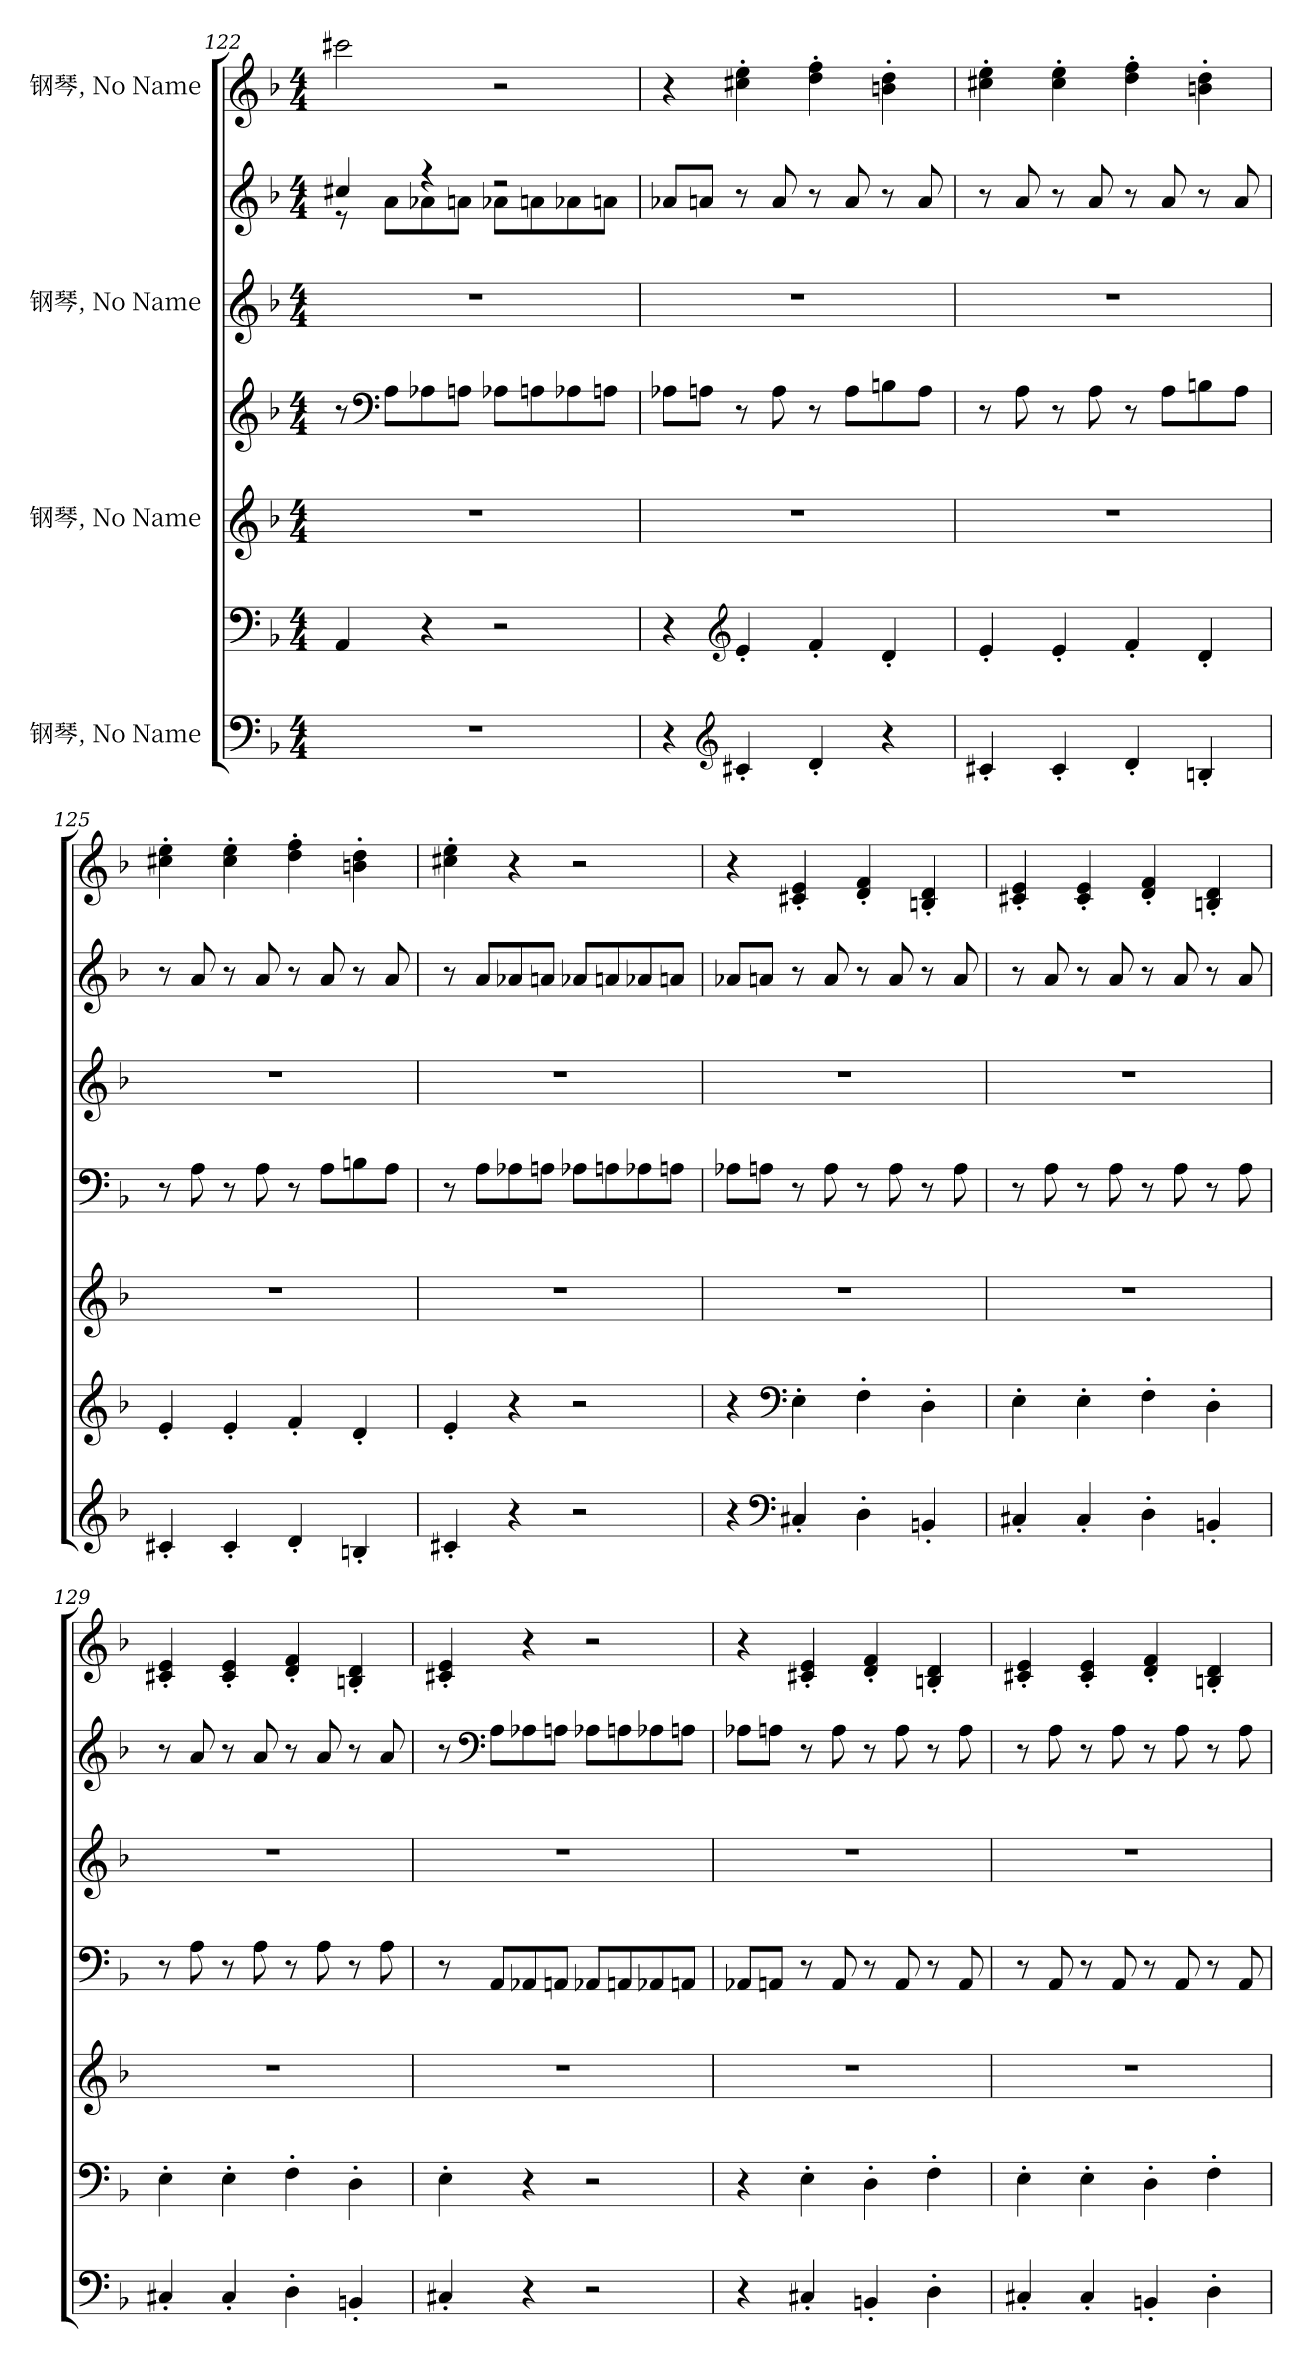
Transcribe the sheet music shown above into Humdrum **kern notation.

**kern	**kern	**kern	**kern	**kern	**kern	**kern
*part4	*part4	*part3	*part3	*part2	*part2	*part1
*staff7	*staff6	*staff5	*staff4	*staff3	*staff2	*staff1
*I"钢琴, No Name	*	*I"钢琴, No Name	*	*I"钢琴, No Name	*	*I"钢琴, No Name
*clefF4	*clefF4	*clefG2	*clefG2	*clefG2	*clefG2	*clefG2
*k[b-]	*k[b-]	*k[b-]	*k[b-]	*k[b-]	*k[b-]	*k[b-]
*M4/4	*M4/4	*M4/4	*M4/4	*M4/4	*M4/4	*M4/4
=122	=122	=122	=122	=122	=122	=122
*	*	*	*	*	*^	*
1r	4AA/	1r	8r	1r	4cc#X/	8r	2ccc#X\
*	*	*	*clefF4	*	*	*	*
.	.	.	8A\L	.	.	8a\L	.
.	4r	.	8A-X\	.	4r	8a-X\	.
.	.	.	8An\J	.	.	8an\J	.
.	2r	.	8A-X\L	.	2r	8a-X\L	2r
.	.	.	8An\	.	.	8an\	.
.	.	.	8A-X\	.	.	8a-X\	.
.	.	.	8An\J	.	.	8an\J	.
*	*	*	*	*	*v	*v	*
=123	=123	=123	=123	=123	=123	=123
4r	4r	1r	8A-X\L	1r	8a-X/L	4r
.	.	.	8An\J	.	8an/J	.
*clefG2	*clefG2	*	*	*	*	*
4c#X'/	4e'/	.	8r	.	8r	4cc#X\' 4ee\'
.	.	.	8A\	.	8a/	.
4d'/	4f'/	.	8r	.	8r	4dd\' 4ff\'
.	.	.	8A\L	.	8a/	.
4r	4d'/	.	8Bn\	.	8r	4bn\' 4dd\'
.	.	.	8A\J	.	8a/	.
!!LO:PB:g=z
=124	=124	=124	=124	=124	=124	=124
4c#X'/	4e'/	1r	8r	1r	8r	4cc#X\' 4ee\'
.	.	.	8A\	.	8a/	.
4c#'/	4e'/	.	8r	.	8r	4cc#\' 4ee\'
.	.	.	8A\	.	8a/	.
4d'/	4f'/	.	8r	.	8r	4dd\' 4ff\'
.	.	.	8A\L	.	8a/	.
4Bn'/	4d'/	.	8Bn\	.	8r	4bn\' 4dd\'
.	.	.	8A\J	.	8a/	.
=125	=125	=125	=125	=125	=125	=125
4c#X'/	4e'/	1r	8r	1r	8r	4cc#X\' 4ee\'
.	.	.	8A\	.	8a/	.
4c#'/	4e'/	.	8r	.	8r	4cc#\' 4ee\'
.	.	.	8A\	.	8a/	.
4d'/	4f'/	.	8r	.	8r	4dd\' 4ff\'
.	.	.	8A\L	.	8a/	.
4Bn'/	4d'/	.	8Bn\	.	8r	4bn\' 4dd\'
.	.	.	8A\J	.	8a/	.
=126	=126	=126	=126	=126	=126	=126
*	*	*	*	*	*	*MM249
4c#X'/	4e'/	1r	8r	1r	8r	4cc#X\' 4ee\'
.	.	.	8A\L	.	8a/L	.
4r	4r	.	8A-X\	.	8a-X/	4r
.	.	.	8An\J	.	8an/J	.
2r	2r	.	8A-X\L	.	8a-X/L	2r
.	.	.	8An\	.	8an/	.
.	.	.	8A-X\	.	8a-X/	.
.	.	.	8An\J	.	8an/J	.
!!LO:PB:g=z
=127	=127	=127	=127	=127	=127	=127
4r	4r	1r	8A-X\L	1r	8a-X/L	4r
.	.	.	8An\J	.	8an/J	.
*clefF4	*clefF4	*	*	*	*	*
4C#X'/	4E'\	.	8r	.	8r	4c#X/' 4e/'
.	.	.	8A\	.	8a/	.
4D'\	4F'\	.	8r	.	8r	4d/' 4f/'
.	.	.	8A\	.	8a/	.
4BBn'/	4D'\	.	8r	.	8r	4Bn/' 4d/'
.	.	.	8A\	.	8a/	.
=128	=128	=128	=128	=128	=128	=128
4C#X'/	4E'\	1r	8r	1r	8r	4c#X/' 4e/'
.	.	.	8A\	.	8a/	.
4C#'/	4E'\	.	8r	.	8r	4c#/' 4e/'
.	.	.	8A\	.	8a/	.
4D'\	4F'\	.	8r	.	8r	4d/' 4f/'
.	.	.	8A\	.	8a/	.
4BBn'/	4D'\	.	8r	.	8r	4Bn/' 4d/'
.	.	.	8A\	.	8a/	.
=129	=129	=129	=129	=129	=129	=129
4C#X'/	4E'\	1r	8r	1r	8r	4c#X/' 4e/'
.	.	.	8A\	.	8a/	.
4C#'/	4E'\	.	8r	.	8r	4c#/' 4e/'
.	.	.	8A\	.	8a/	.
4D'\	4F'\	.	8r	.	8r	4d/' 4f/'
.	.	.	8A\	.	8a/	.
4BBn'/	4D'\	.	8r	.	8r	4Bn/' 4d/'
.	.	.	8A\	.	8a/	.
!!LO:PB:g=z
=130	=130	=130	=130	=130	=130	=130
*	*	*	*	*	*	*MM249
4C#X'/	4E'\	1r	8r	1r	8r	4c#X/' 4e/'
*	*	*	*	*	*clefF4	*
.	.	.	8AA/L	.	8A\L	.
4r	4r	.	8AA-X/	.	8A-X\	4r
.	.	.	8AAn/J	.	8An\J	.
2r	2r	.	8AA-X/L	.	8A-X\L	2r
.	.	.	8AAn/	.	8An\	.
.	.	.	8AA-X/	.	8A-X\	.
.	.	.	8AAn/J	.	8An\J	.
=131	=131	=131	=131	=131	=131	=131
4r	4r	1r	8AA-X/L	1r	8A-X\L	4r
.	.	.	8AAn/J	.	8An\J	.
4C#X'/	4E'\	.	8r	.	8r	4c#X/' 4e/'
.	.	.	8AA/	.	8A\	.
4BBn'/	4D'\	.	8r	.	8r	4d/' 4f/'
.	.	.	8AA/	.	8A\	.
4D'\	4F'\	.	8r	.	8r	4Bn/' 4d/'
.	.	.	8AA/	.	8A\	.
=132	=132	=132	=132	=132	=132	=132
4C#X'/	4E'\	1r	8r	1r	8r	4c#X/' 4e/'
.	.	.	8AA/	.	8A\	.
4C#'/	4E'\	.	8r	.	8r	4c#/' 4e/'
.	.	.	8AA/	.	8A\	.
4BBn'/	4D'\	.	8r	.	8r	4d/' 4f/'
.	.	.	8AA/	.	8A\	.
4D'\	4F'\	.	8r	.	8r	4Bn/' 4d/'
.	.	.	8AA/	.	8A\	.
=	=	=	=	=	=	=
*-	*-	*-	*-	*-	*-	*-
